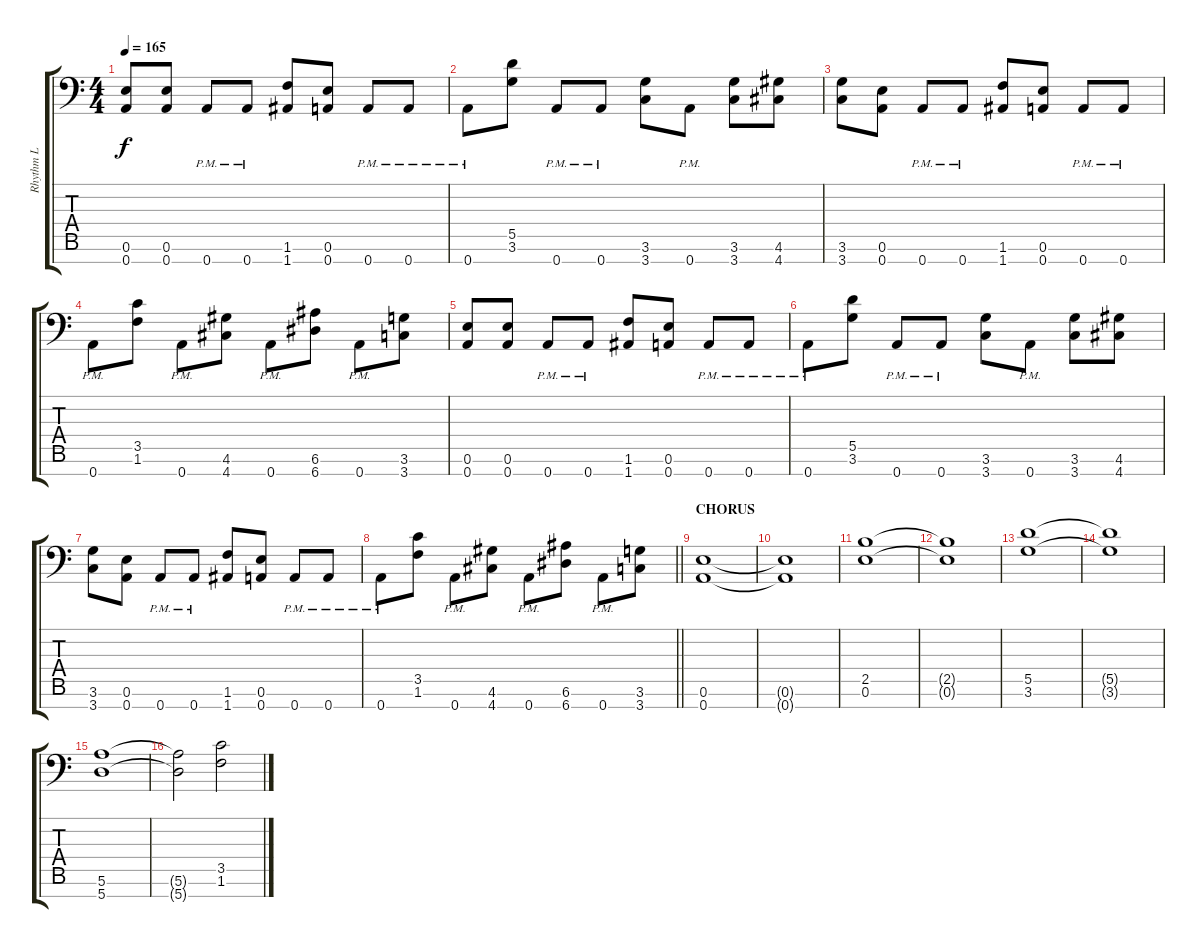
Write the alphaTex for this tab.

\track ("Rhythm L" "Rhythm L") {instrument distortionguitar}
\staff {score tabs}
\tuning (E4 B3 G3 D3 A2 E2 A1) {hide}
\ts (4 4)
\tempo 165
\clef f4
\ks c
(0.6 0.7).8{dy f} (0.6 0.7).8 0.7{pm}.8 0.7{pm}.8 (1.6 1.7).8 (0.6 0.7).8 0.7{pm}.8 0.7{pm}.8 |
0.7{pm}.8 (5.5 3.6).8 0.7{pm}.8 0.7{pm}.8 (3.6 3.7).8 0.7{pm}.8 (3.6 3.7).8 (4.6 4.7).8 |
(3.6 3.7).8 (0.6 0.7).8 0.7{pm}.8 0.7{pm}.8 (1.6 1.7).8 (0.6 0.7).8 0.7{pm}.8 0.7{pm}.8 |
0.7{pm}.8 (3.5 1.6).8 0.7{pm}.8 (4.6 4.7).8 0.7{pm}.8 (6.6 6.7).8 0.7{pm}.8 (3.6 3.7).8 |
(0.6 0.7).8 (0.6 0.7).8 0.7{pm}.8 0.7{pm}.8 (1.6 1.7).8 (0.6 0.7).8 0.7{pm}.8 0.7{pm}.8 |
0.7{pm}.8 (5.5 3.6).8 0.7{pm}.8 0.7{pm}.8 (3.6 3.7).8 0.7{pm}.8 (3.6 3.7).8 (4.6 4.7).8 |
(3.6 3.7).8 (0.6 0.7).8 0.7{pm}.8 0.7{pm}.8 (1.6 1.7).8 (0.6 0.7).8 0.7{pm}.8 0.7{pm}.8 |
\barLineRight lightlight
0.7{pm}.8 (3.5 1.6).8 0.7{pm}.8 (4.6 4.7).8 0.7{pm}.8 (6.6 6.7).8 0.7{pm}.8 (3.6 3.7).8 |
\section ("" "CHORUS")
(0.6 0.7).1 |
(0.6{t} 0.7{t}).1 |
(2.5 0.6).1 |
(2.5{t} 0.6{t}).1 |
(5.5 3.6).1 |
(5.5{t} 3.6{t}).1 |
(5.6 5.7).1 |
(5.6{t} 5.7{t}).2 (3.5 1.6).2
